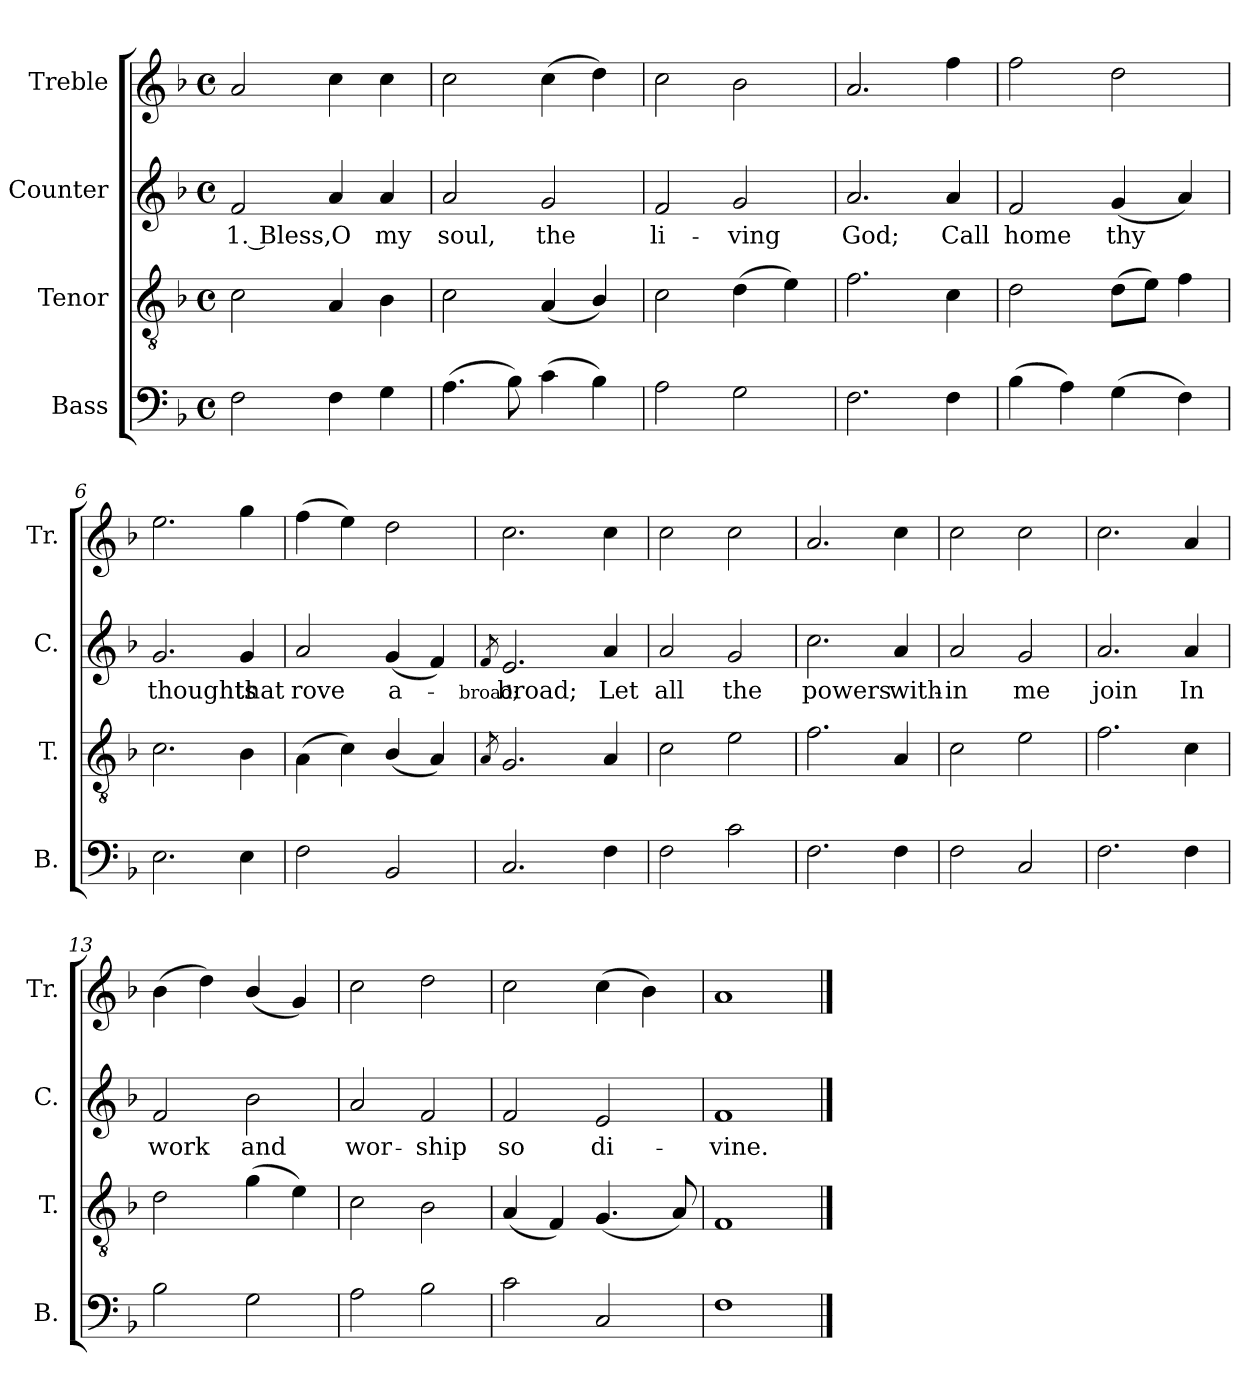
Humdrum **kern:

**kern	**kern	**kern	**text	**kern
*part4	*part3	*part2	*part2	*part1
*staff4	*staff3	*staff2	*staff2	*staff1
*I"Bass	*I"Tenor	*I"Counter	*	*I"Treble
*I'B.	*I'T.	*I'C.	*	*I'Tr.
*clefF4	*clefGv2	*clefG2	*	*clefG2
*k[b-]	*k[b-]	*k[b-]	*	*k[b-]
*M4/4	*M4/4	*M4/4	*	*M4/4
*met(c)	*met(c)	*met(c)	*	*met(c)
=1	=1	=1	=1	=1
2F\	2c\	2f/	1. Bless,	2a/
4F\	4A/	4a/	O	4cc\
4G\	4B-\	4a/	my	4cc\
=2	=2	=2	=2	=2
(4.A\	2c\	2a/	soul,	2cc\
8B-\)	.	.	.	.
(4c\	(4A/	2g/	the	(4cc\
4B-\)	4B-/)	.	.	4dd\)
=3	=3	=3	=3	=3
2A\	2c\	2f/	li-	2cc\
2G\	(4d\	2g/	-ving	2b-\
.	4e\)	.	.	.
=4	=4	=4	=4	=4
2.F\	2.f\	2.a/	God;	2.a/
4F\	4c\	4a/	Call	4ff\
=5	=5	=5	=5	=5
(4B-\	2d\	2f/	home	2ff\
4A\)	.	.	.	.
(4G\	(8d\L	(4g/	thy	2dd\
.	8e\J)	.	.	.
4F\)	4f\	4a/)	.	.
=6	=6	=6	=6	=6
2.E\	2.c\	2.g/	thoughts	2.ee\
4E\	4B-\	4g/	that	4gg\
=7	=7	=7	=7	=7
2F\	(4A\	2a/	rove	(4ff\
.	4c\)	.	.	4ee\)
2BB-/	(4B-/	(4g/	a-	2dd\
.	4A/)	4f/)	.	.
=8	=8	=8	=8	=8
.	8qA/	8qf/	-broad;	.
2.C/	2.G/	2.e/	-broad;	2.cc\
4F\	4A/	4a/	Let	4cc\
=9	=9	=9	=9	=9
2F\	2c\	2a/	all	2cc\
2c\	2e\	2g/	the	2cc\
=10	=10	=10	=10	=10
2.F\	2.f\	2.cc\	powers	2.a/
4F\	4A/	4a/	with-	4cc\
=11	=11	=11	=11	=11
2F\	2c\	2a/	-in	2cc\
2C/	2e\	2g/	me	2cc\
=12	=12	=12	=12	=12
2.F\	2.f\	2.a/	join	2.cc\
4F\	4c\	4a/	In	4a/
=13	=13	=13	=13	=13
2B-\	2d\	2f/	work	(4b-\
.	.	.	.	4dd\)
2G\	(4g\	2b-\	and	(4b-/
.	4e\)	.	.	4g/)
=14	=14	=14	=14	=14
2A\	2c\	2a/	wor-	2cc\
2B-\	2B-\	2f/	-ship	2dd\
=15	=15	=15	=15	=15
2c\	(4A/	2f/	so	2cc\
.	4F/)	.	.	.
2C/	(4.G/	2e/	di-	(4cc\
.	.	.	.	4b-\)
.	8A/)	.	.	.
=16	=16	=16	=16	=16
1F	1F	1f	-vine.	1a
==	==	==	==	==
*-	*-	*-	*-	*-
